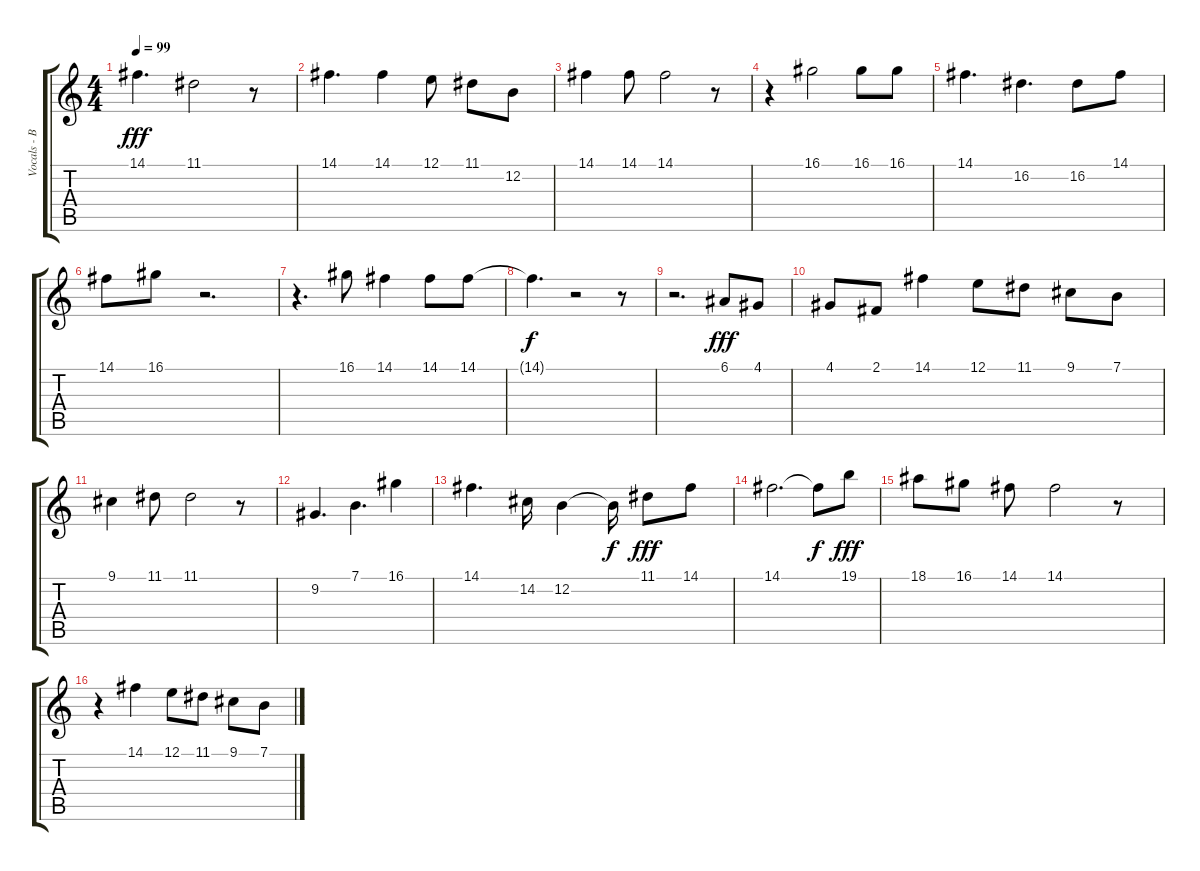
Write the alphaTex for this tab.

\track ("Vocals - Brian" "Vocals - B") {instrument englishhorn}
\staff {score tabs}
\tuning (E4 B3 G3 D3 A2 E2) {hide}
\ts (4 4)
\tempo 99
\clef g2
\ks c
14.1.4{d dy fff} 11.1.2 r.8 |
14.1.4{d} 14.1.4 12.1.8 11.1.8 12.2.8 |
14.1.4 14.1.8 14.1.2 r.8 |
r.4 16.1.2 16.1.8 16.1.8 |
14.1.4{d} 16.2.4{d} 16.2.8{volume 16} 14.1.8 |
14.1.8 16.1.8 r.2{d} |
r.4{d} 16.1.8 14.1.4 14.1.8 14.1.8 |
14.1{t}.4{d dy f} r.2 r.8 |
r.2{d} 6.1.8{dy fff volume 10} 4.1.8 |
4.1.8 2.1.8 14.1.4 12.1.8 11.1.8 9.1.8 7.1.8 |
9.1.4 11.1.8 11.1.2 r.8 |
9.2.4{d volume 16} 7.1.4{d} 16.1.4 |
14.1.4{d} 14.2.16 12.2.4 12.2{t}.16{dy f} 11.1.8{dy fff} 14.1.8 |
14.1.2{d} 14.1{t}.8{dy f} 19.1.8{dy fff} |
18.1.8 16.1.8 14.1.8 14.1.2 r.8 |
r.4 14.1.4{volume 12} 12.1.8 11.1.8 9.1.8 7.1.8
